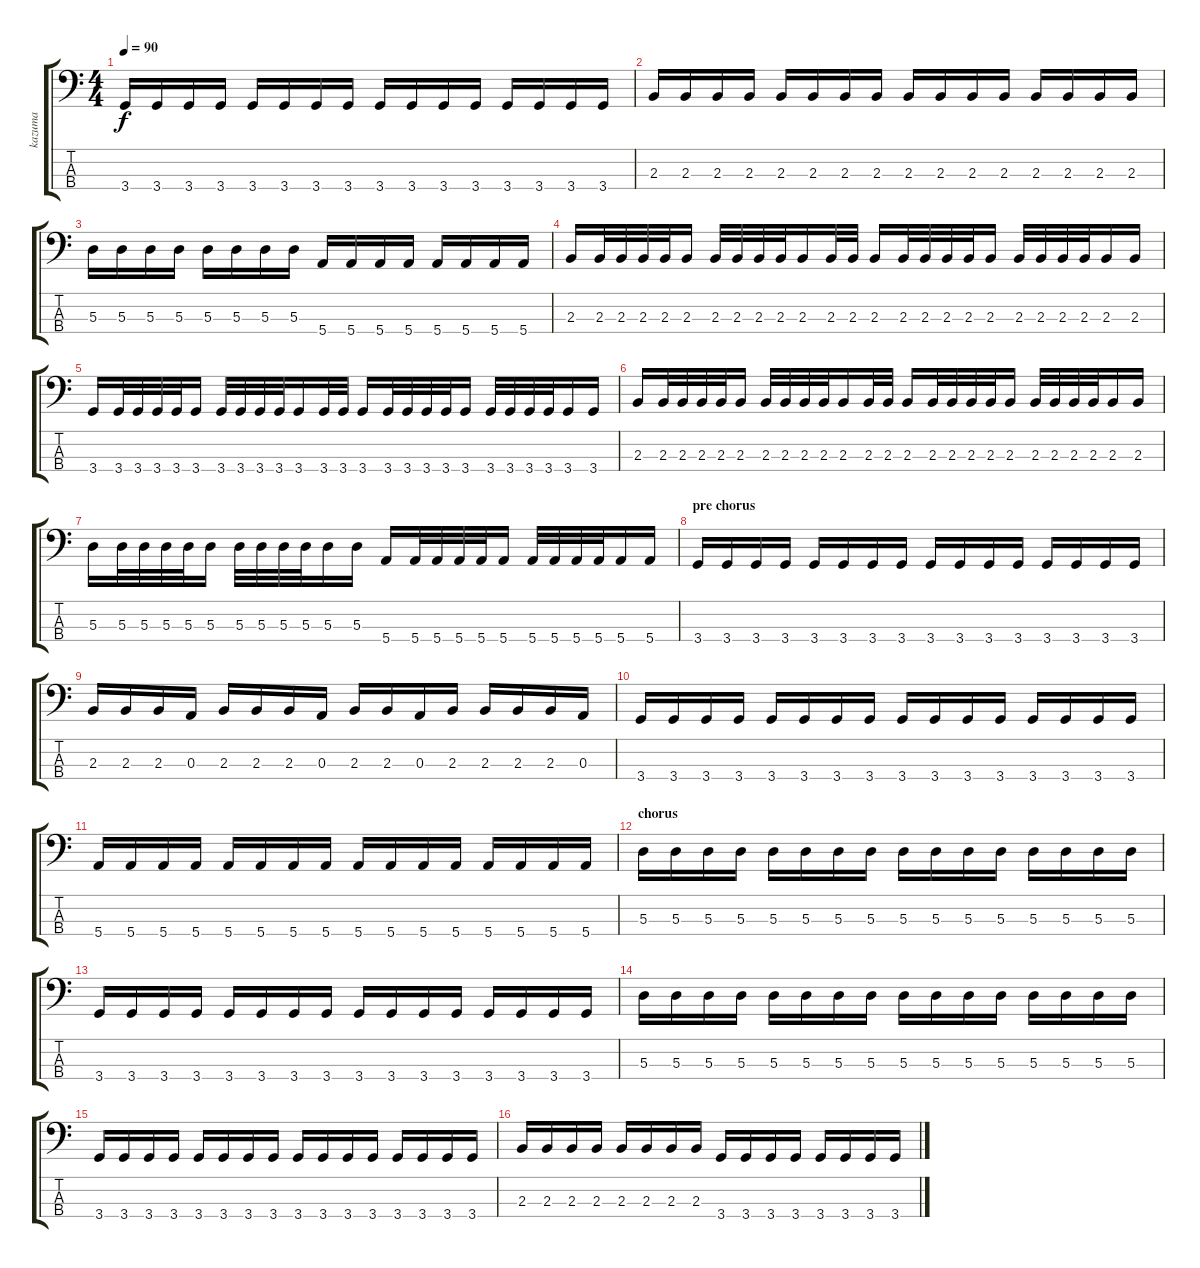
\track ("kazuma" "kazuma") {instrument electricbassfinger}
\staff {score tabs}
\tuning (G2 D2 A1 E1) {hide}
\ts (4 4)
\tempo 90
\clef f4
\ks c
3.4.16{dy f} 3.4.16 3.4.16 3.4.16 3.4.16 3.4.16 3.4.16 3.4.16 3.4.16 3.4.16 3.4.16 3.4.16 3.4.16 3.4.16 3.4.16 3.4.16 |
2.3.16 2.3.16 2.3.16 2.3.16 2.3.16 2.3.16 2.3.16 2.3.16 2.3.16 2.3.16 2.3.16 2.3.16 2.3.16 2.3.16 2.3.16 2.3.16 |
5.3.16 5.3.16 5.3.16 5.3.16 5.3.16 5.3.16 5.3.16 5.3.16 5.4.16 5.4.16 5.4.16 5.4.16 5.4.16 5.4.16 5.4.16 5.4.16 |
2.3.16 2.3.32 2.3.32 2.3.32 2.3.32 2.3.16 2.3.32 2.3.32 2.3.32 2.3.32 2.3.16 2.3.32 2.3.32 2.3.16 2.3.32 2.3.32 2.3.32 2.3.32 2.3.16 2.3.32 2.3.32 2.3.32 2.3.32 2.3.16 2.3.16 |
3.4.16 3.4.32 3.4.32 3.4.32 3.4.32 3.4.16 3.4.32 3.4.32 3.4.32 3.4.32 3.4.16 3.4.32 3.4.32 3.4.16 3.4.32 3.4.32 3.4.32 3.4.32 3.4.16 3.4.32 3.4.32 3.4.32 3.4.32 3.4.16 3.4.16 |
2.3.16 2.3.32 2.3.32 2.3.32 2.3.32 2.3.16 2.3.32 2.3.32 2.3.32 2.3.32 2.3.16 2.3.32 2.3.32 2.3.16 2.3.32 2.3.32 2.3.32 2.3.32 2.3.16 2.3.32 2.3.32 2.3.32 2.3.32 2.3.16 2.3.16 |
5.3.16 5.3.32 5.3.32 5.3.32 5.3.32 5.3.16 5.3.32 5.3.32 5.3.32 5.3.32 5.3.16 5.3.16 5.4.16 5.4.32 5.4.32 5.4.32 5.4.32 5.4.16 5.4.32 5.4.32 5.4.32 5.4.32 5.4.16 5.4.16 |
\section ("" "pre chorus")
3.4.16 3.4.16 3.4.16 3.4.16 3.4.16 3.4.16 3.4.16 3.4.16 3.4.16 3.4.16 3.4.16 3.4.16 3.4.16 3.4.16 3.4.16 3.4.16 |
2.3.16 2.3.16 2.3.16 0.3.16 2.3.16 2.3.16 2.3.16 0.3.16 2.3.16 2.3.16 0.3.16 2.3.16 2.3.16 2.3.16 2.3.16 0.3.16 |
3.4.16 3.4.16 3.4.16 3.4.16 3.4.16 3.4.16 3.4.16 3.4.16 3.4.16 3.4.16 3.4.16 3.4.16 3.4.16 3.4.16 3.4.16 3.4.16 |
5.4.16 5.4.16 5.4.16 5.4.16 5.4.16 5.4.16 5.4.16 5.4.16 5.4.16 5.4.16 5.4.16 5.4.16 5.4.16 5.4.16 5.4.16 5.4.16 |
\section ("" "chorus")
5.3.16 5.3.16 5.3.16 5.3.16 5.3.16 5.3.16 5.3.16 5.3.16 5.3.16 5.3.16 5.3.16 5.3.16 5.3.16 5.3.16 5.3.16 5.3.16 |
3.4.16 3.4.16 3.4.16 3.4.16 3.4.16 3.4.16 3.4.16 3.4.16 3.4.16 3.4.16 3.4.16 3.4.16 3.4.16 3.4.16 3.4.16 3.4.16 |
5.3.16 5.3.16 5.3.16 5.3.16 5.3.16 5.3.16 5.3.16 5.3.16 5.3.16 5.3.16 5.3.16 5.3.16 5.3.16 5.3.16 5.3.16 5.3.16 |
3.4.16 3.4.16 3.4.16 3.4.16 3.4.16 3.4.16 3.4.16 3.4.16 3.4.16 3.4.16 3.4.16 3.4.16 3.4.16 3.4.16 3.4.16 3.4.16 |
2.3.16 2.3.16 2.3.16 2.3.16 2.3.16 2.3.16 2.3.16 2.3.16 3.4.16 3.4.16 3.4.16 3.4.16 3.4.16 3.4.16 3.4.16 3.4.16
